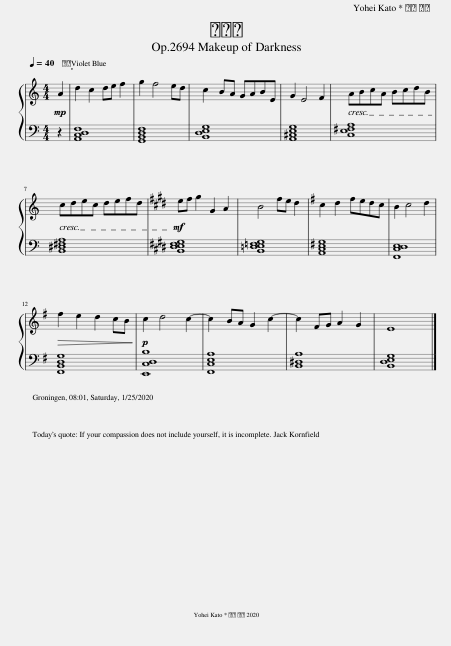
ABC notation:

X:1
%%score { 1 | 2 }
L:1/8
Q:1/4=40
M:4/4
I:linebreak $
K:C
V:1 treble
V:2 bass
V:1
!mp! A2 | d2 c2 de f2 | g2 f4 ed | c2 BA GABE | G2 E4 F2 | %5
 ABcA BcdB |$ cdec defd |[K:E]!mf! ef g2 G2 A2 | B4 fe d2 |[K:G] c2 d2 fedc | %10
 B2 c4 d2 |$!>(! f2 e2 d2 cB!>)! |!p! c2 d4 c2- | c2 BA G2 c2- | c2 FG A2 G2 | %15
 E8 |] %16
V:2
 z2 | [A,,C,D,F,]8 | [G,,B,,D,F,]8 | [B,,D,E,G,]8 | [A,,^C,E,G,]8 | %5
 [C,E,^F,A,]8 |$ [B,,^D,^F,A,]8 |[K:E] [B,,D,E,F,G,]8 | [B,,=D,E,=F,G,]8 |[K:G] [A,,C,E,G,]8 | %10
 [F,,C,D,E,]8 |$ [F,,B,,D,G,]8 | [E,,C,D,B,]8 | [F,,C,E,A,]8 | [B,,^D,A,]8 | %15
 [B,,D,E,G,]8 |] %16
